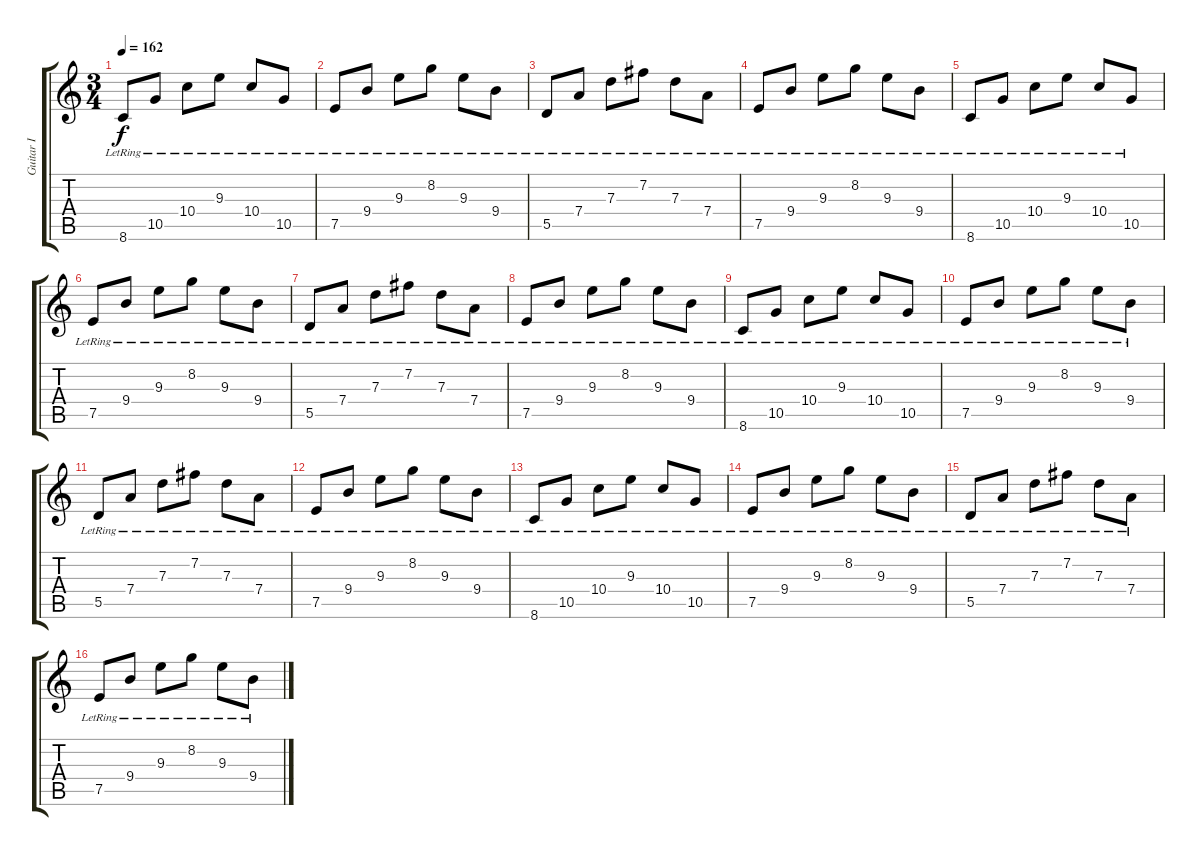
\track ("Guitar I" "Guitar I") {instrument distortionguitar}
\staff {score tabs}
\tuning (E4 B3 G3 D3 A2 E2) {hide}
\ts (3 4)
\tempo 162
\clef g2
\ks c
8.6{lr}.8{dy f} 10.5{lr}.8 10.4{lr}.8 9.3{lr}.8 10.4{lr}.8 10.5{lr}.8 |
7.5{lr}.8 9.4{lr}.8 9.3{lr}.8 8.2{lr}.8 9.3{lr}.8 9.4{lr}.8 |
5.5{lr}.8 7.4{lr}.8 7.3{lr}.8 7.2{lr}.8 7.3{lr}.8 7.4{lr}.8 |
7.5{lr}.8 9.4{lr}.8 9.3{lr}.8 8.2{lr}.8 9.3{lr}.8 9.4{lr}.8 |
8.6{lr}.8 10.5{lr}.8 10.4{lr}.8 9.3{lr}.8 10.4{lr}.8 10.5{lr}.8 |
7.5{lr}.8 9.4{lr}.8 9.3{lr}.8 8.2{lr}.8 9.3{lr}.8 9.4{lr}.8 |
5.5{lr}.8 7.4{lr}.8 7.3{lr}.8 7.2{lr}.8 7.3{lr}.8 7.4{lr}.8 |
7.5{lr}.8 9.4{lr}.8 9.3{lr}.8 8.2{lr}.8 9.3{lr}.8 9.4{lr}.8 |
8.6{lr}.8 10.5{lr}.8 10.4{lr}.8 9.3{lr}.8 10.4{lr}.8 10.5{lr}.8 |
7.5{lr}.8 9.4{lr}.8 9.3{lr}.8 8.2{lr}.8 9.3{lr}.8 9.4{lr}.8 |
5.5{lr}.8 7.4{lr}.8 7.3{lr}.8 7.2{lr}.8 7.3{lr}.8 7.4{lr}.8 |
7.5{lr}.8 9.4{lr}.8 9.3{lr}.8 8.2{lr}.8 9.3{lr}.8 9.4{lr}.8 |
8.6{lr}.8 10.5{lr}.8 10.4{lr}.8 9.3{lr}.8 10.4{lr}.8 10.5{lr}.8 |
7.5{lr}.8 9.4{lr}.8 9.3{lr}.8 8.2{lr}.8 9.3{lr}.8 9.4{lr}.8 |
5.5{lr}.8 7.4{lr}.8 7.3{lr}.8 7.2{lr}.8 7.3{lr}.8 7.4{lr}.8 |
7.5{lr}.8 9.4{lr}.8 9.3{lr}.8 8.2{lr}.8 9.3{lr}.8 9.4{lr}.8
